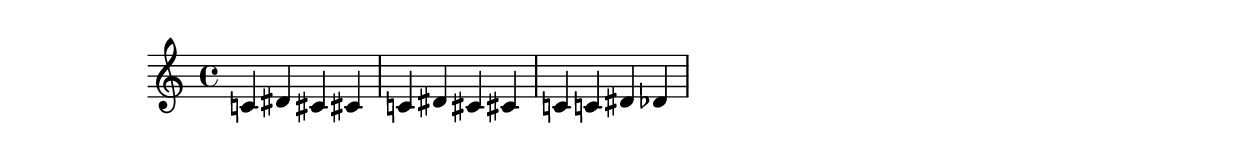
%% Do not edit this file; it is auto-generated from input/new
%% This file is in the public domain.
%% Note: this file works from version 2.12.0
\version "2.13.1"

\header {
%% Translation of GIT committish: 674a5f874c07063ae56d55be25c55fc3b4bdb7bf
  doctitlees = "Alteraciones de estilo dodecafónico para todas las notas, incluidas las naturales"
  texidoces = "
En las obras de principios del s.XX, empezando por Schoenberg, Berg y
Webern (la \"Segunda\" escuela de Viena), cada nota de la escala de
doce tonos se debe tratar con igualdad, sin ninguna jerarquía como los
grados clásicos tonales.  Por tanto, estos compositores imprimen una
alteración accidental para cada nota, incluso en las notas naturales,
para enfatizar su nuevo enfoque de la teoría y el lenguaje musicales.

Este fragmento de código muestra cómo conseguir dichas reglas de
notación.

"

%% Translation of GIT committish: e75f1604a1b866c853dee42dbffcb7800c706a5f
  texidocde = "
 In Werken des fürhen 20. Jahrhundert, angefangen mit Schönberg, Berg
 und Webern (die zweite Wiener Schule), wird jeder Ton der 
 Zwölftonleiter als gleichwertig erachtet, ohne hierarchische
 Ordnung.  Deshalb wird in dieser Musik für jede Note ein Versetzungszeichen
 ausgegeben, auch für unalterierte Tonhöhen, um das neue Verständnis
 der Musiktheorie und Musiksprache zu verdeutlichen.
 
 Dieser Schnipsel zeigt, wie derartige Notationsregeln zu erstellen sind.
 "
  doctitlede = "Versetzungszeichen für jede Note im Stil der Zwölftonmusik"

  lsrtags = "pitches"
  texidoc = "In early 20th century works, starting with Schoenberg,
Berg and Webern (the \"Second\" Viennese school), every pitch in the
twelve-tone scale has to be regarded as equal, without any hierarchy
such as the classical (tonal) degrees.  Therefore, these composers
print one accidental for each note, even at natural pitches, to
emphasize their new approach to music theory and language.

This snippet shows how to achieve such notation rules. 
"

  doctitle = "Dodecaphonic-style accidentals for each note including naturals"
} % begin verbatim


\score {
  \new Staff {
    #(set-accidental-style 'dodecaphonic)
    c'4 dis' cis' cis'
    c'4 dis' cis' cis'
    c'4 c' dis' des'
  }
  \layout {
    \context {
      \Staff
      \remove "Key_engraver"
    }
  }
}
